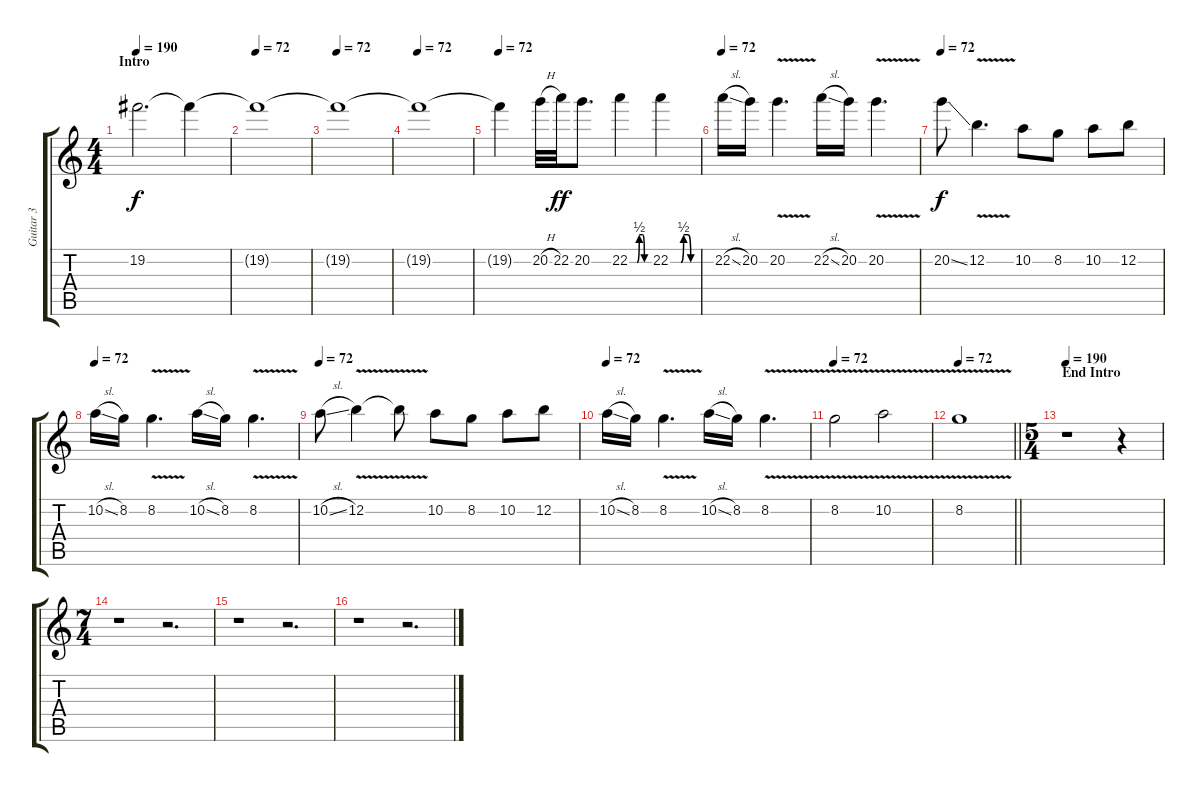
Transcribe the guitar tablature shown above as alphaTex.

\track ("Guitar 3" "Guitar 3") {instrument overdrivenguitar}
\staff {score tabs}
\tuning (E4 B3 G3 D3 A2 E2) {hide}
\ts (4 4)
\section ("" "Intro")
\tempo 190
\tempo 72
\tempo 71
\tempo 190
\clef g2
\ks c
19.2.2{d dy f volume 1 instrument overdrivenguitar} 19.2{t}.4{volume 3} |
\tempo 72
19.2{t}.1{volume 6} |
\tempo 72
19.2{t}.1{volume 10} |
\tempo 72
19.2{t}.1 |
\tempo 72
19.2{t}.4{volume 10} 20.2{h}.32 22.2.32{dy ff} 20.2.8{d} 22.2{be (custom 0 0 23 0 30 2 40 2 46 0 60 0)}.4 22.2{be (custom 0 0 24 0 30 2 40 2 46 0 60 0)}.4 |
\tempo 72
22.2{sl}.16 20.2.16 20.2{v}.4{d} 22.2{sl}.16 20.2.16 20.2{v}.4{d} |
\tempo 72
20.2{ss}.8{dy f volume 12} 12.2{v}.4{d} 10.2.8 8.2.8 10.2.8 12.2.8 |
\tempo 72
10.2{sl}.16 8.2.16 8.2{v}.4{d} 10.2{sl}.16 8.2.16 8.2{v}.4{d} |
\tempo 72
10.2{sl}.8{volume 14} 12.2{v}.4 12.2{t}.8 10.2.8 8.2.8 10.2.8 12.2.8 |
\tempo 72
10.2{sl}.16 8.2.16 8.2{v}.4{d} 10.2{sl}.16 8.2.16 8.2{v}.4{d} |
\tempo 72
8.2{v}.2{volume 16} 10.2{v}.2 |
\tempo 72
\barLineRight lightlight
8.2{v}.1 |
\ts (5 4)
\section ("" "End Intro")
\tempo 190
r.1 r.4 |
\ts (7 4)
r.1 r.2{d} |
r.1 r.2{d} |
r.1 r.2{d}
